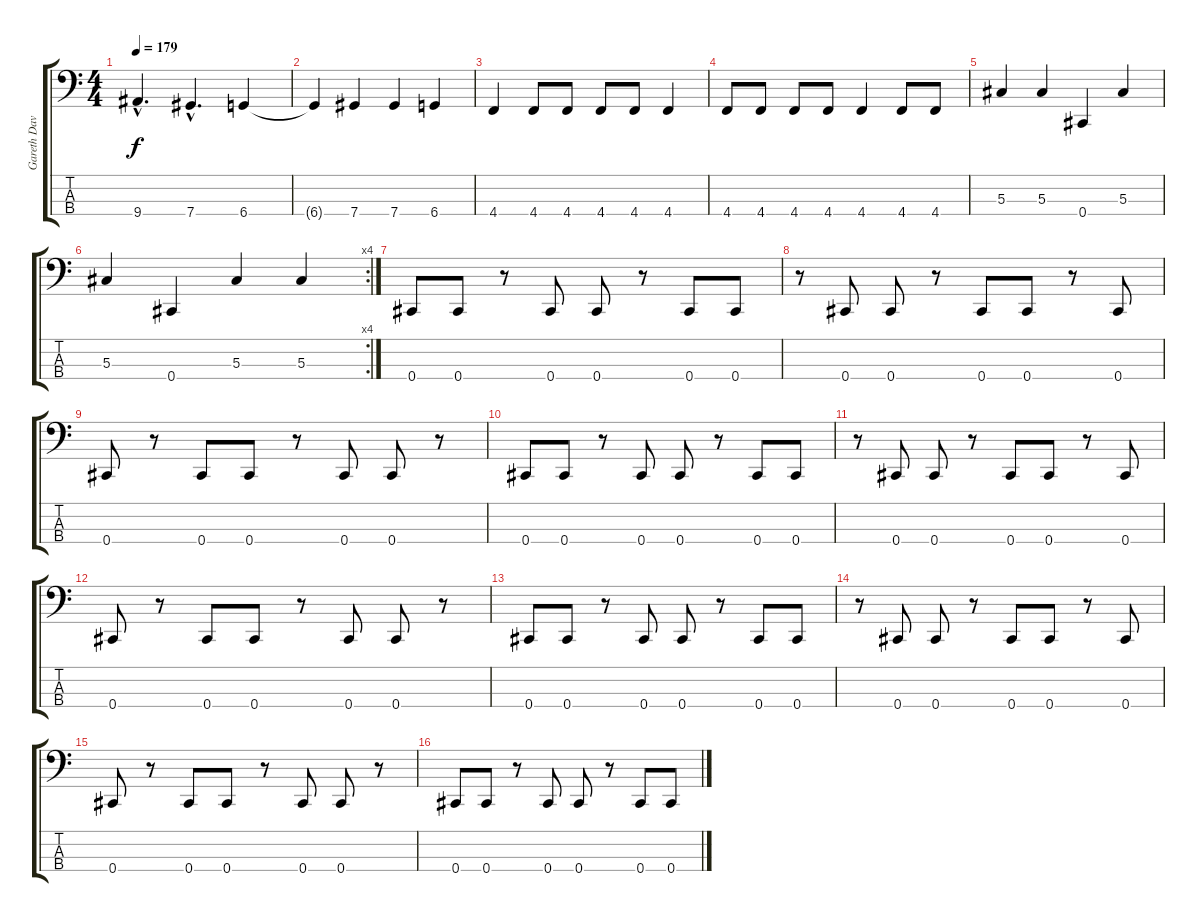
\track ("Gareth Davies" "Gareth Dav") {instrument electricbasspick}
\staff {score tabs}
\tuning (Gb2 Db2 Ab1 Db1) {hide}
\ts (4 4)
\tempo 179
\clef f4
\ks c
9.4{hac}.4{d dy f} 7.4{hac}.4{d} 6.4.4 |
6.4{t}.4 7.4.4 7.4.4 6.4.4 |
4.4.4 4.4.8 4.4.8 4.4.8 4.4.8 4.4.4 |
4.4.8 4.4.8 4.4.8 4.4.8 4.4.4 4.4.8 4.4.8 |
5.3.4 5.3.4 0.4.4 5.3.4 |
\rc 4
5.3.4 0.4.4 5.3.4 5.3.4 |
0.4.8 0.4.8 r.8 0.4.8 0.4.8 r.8 0.4.8 0.4.8 |
r.8 0.4.8 0.4.8 r.8 0.4.8 0.4.8 r.8 0.4.8 |
0.4.8 r.8 0.4.8 0.4.8 r.8 0.4.8 0.4.8 r.8 |
0.4.8 0.4.8 r.8 0.4.8 0.4.8 r.8 0.4.8 0.4.8 |
r.8 0.4.8 0.4.8 r.8 0.4.8 0.4.8 r.8 0.4.8 |
0.4.8 r.8 0.4.8 0.4.8 r.8 0.4.8 0.4.8 r.8 |
0.4.8 0.4.8 r.8 0.4.8 0.4.8 r.8 0.4.8 0.4.8 |
r.8 0.4.8 0.4.8 r.8 0.4.8 0.4.8 r.8 0.4.8 |
0.4.8 r.8 0.4.8 0.4.8 r.8 0.4.8 0.4.8 r.8 |
0.4.8 0.4.8 r.8 0.4.8 0.4.8 r.8 0.4.8 0.4.8
